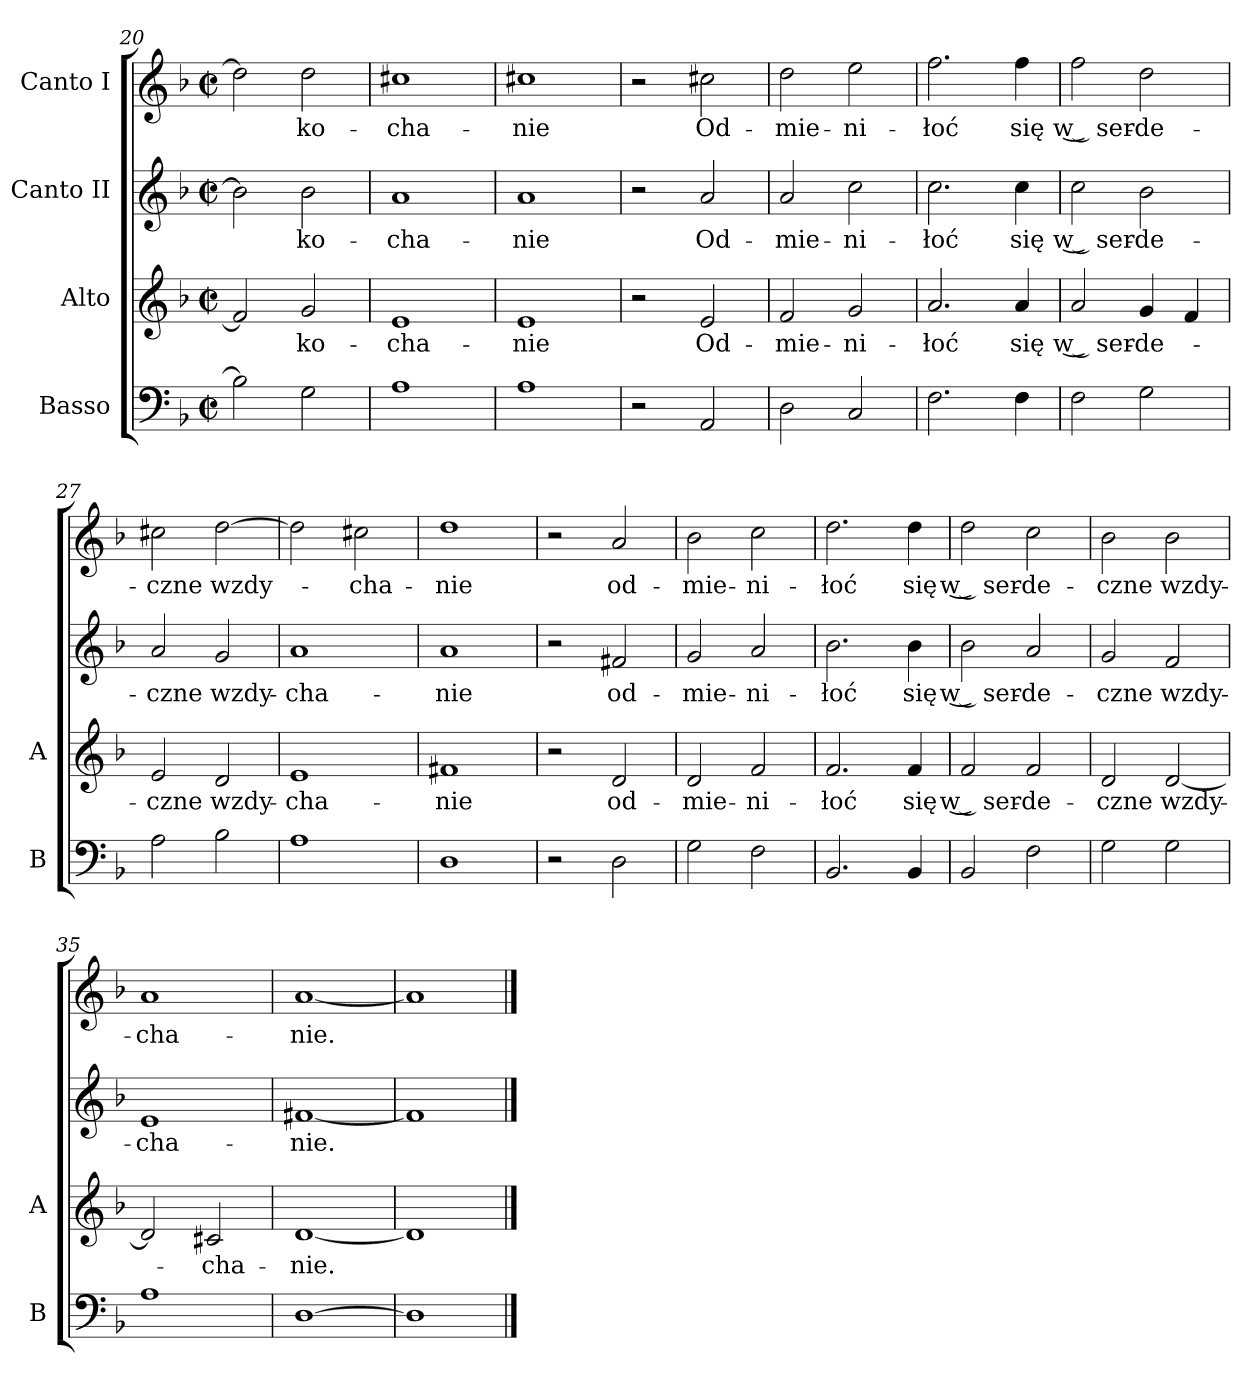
**kern	**kern	**text	**kern	**text	**kern	**text
*part4	*part3	*part3	*part2	*part2	*part1	*part1
*staff4	*staff3	*staff3	*staff2	*staff2	*staff1	*staff1
*I"Basso	*I"Alto	*	*I"Canto II	*	*I"Canto I	*
*I'B	*I'A	*	*	*	*	*
*clefF4	*clefG2	*	*clefG2	*	*clefG2	*
*k[b-]	*k[b-]	*	*k[b-]	*	*k[b-]	*
*M2/2	*M2/2	*	*M2/2	*	*M2/2	*
*met(c|)	*met(c|)	*	*met(c|)	*	*met(c|)	*
=20	=20	=20	=20	=20	=20	=20
2B-]	2f]	.	2b-]	.	2dd]	.
2G	2g	ko-	2b-	ko-	2dd	ko-
=21	=21	=21	=21	=21	=21	=21
1A	1e	-cha-	1a	-cha-	1cc#X	-cha-
=22	=22	=22	=22	=22	=22	=22
1A	1e	-nie	1a	-nie	1cc#X	-nie
=23	=23	=23	=23	=23	=23	=23
2r	2r	.	2r	.	2r	.
2AA	2e	Od-	2a	Od-	2cc#X	Od-
=24	=24	=24	=24	=24	=24	=24
2D	2f	-mie-	2a	-mie-	2dd	-mie-
2C	2g	-ni-	2cc	-ni-	2ee	-ni-
=25	=25	=25	=25	=25	=25	=25
2.F	2.a	-łoć	2.cc	-łoć	2.ff	-łoć
4F	4a	się	4cc	się	4ff	się
=26	=26	=26	=26	=26	=26	=26
2F	2a	w͜ ser-	2cc	w͜ ser-	2ff	w͜ ser-
2G	4g	-de-	2b-	-de-	2dd	-de-
.	4f	.	.	.	.	.
=27	=27	=27	=27	=27	=27	=27
2A	2e	-czne	2a	-czne	2cc#X	-czne
2B-	2d	wzdy-	2g	wzdy-	[2dd	wzdy-
=28	=28	=28	=28	=28	=28	=28
1A	1e	-cha-	1a	-cha-	2dd]	.
.	.	.	.	.	2cc#X	-cha-
=29	=29	=29	=29	=29	=29	=29
1D	1f#X	-nie	1a	-nie	1dd	-nie
=30	=30	=30	=30	=30	=30	=30
2r	2r	.	2r	.	2r	.
2D	2d	od-	2f#X	od-	2a	od-
=31	=31	=31	=31	=31	=31	=31
2G	2d	-mie-	2g	-mie-	2b-	-mie-
2F	2f	-ni-	2a	-ni-	2cc	-ni-
=32	=32	=32	=32	=32	=32	=32
2.BB-	2.f	-łoć	2.b-	-łoć	2.dd	-łoć
4BB-	4f	się	4b-	się	4dd	się
=33	=33	=33	=33	=33	=33	=33
2BB-	2f	w͜ ser-	2b-	w͜ ser-	2dd	w͜ ser-
2F	2f	-de-	2a	-de-	2cc	-de-
=34	=34	=34	=34	=34	=34	=34
2G	2d	-czne	2g	-czne	2b-	-czne
2G	[2d	wzdy-	2f	wzdy-	2b-	wzdy-
=35	=35	=35	=35	=35	=35	=35
1A	2d]	.	1e	-cha-	1a	-cha-
.	2c#X	-cha-	.	.	.	.
=36	=36	=36	=36	=36	=36	=36
[1D	[1d	-nie.	[1f#X	-nie.	[1a	-nie.
=37	=37	=37	=37	=37	=37	=37
1D]	1d]	.	1f#]	.	1a]	.
==	==	==	==	==	==	==
*-	*-	*-	*-	*-	*-	*-
